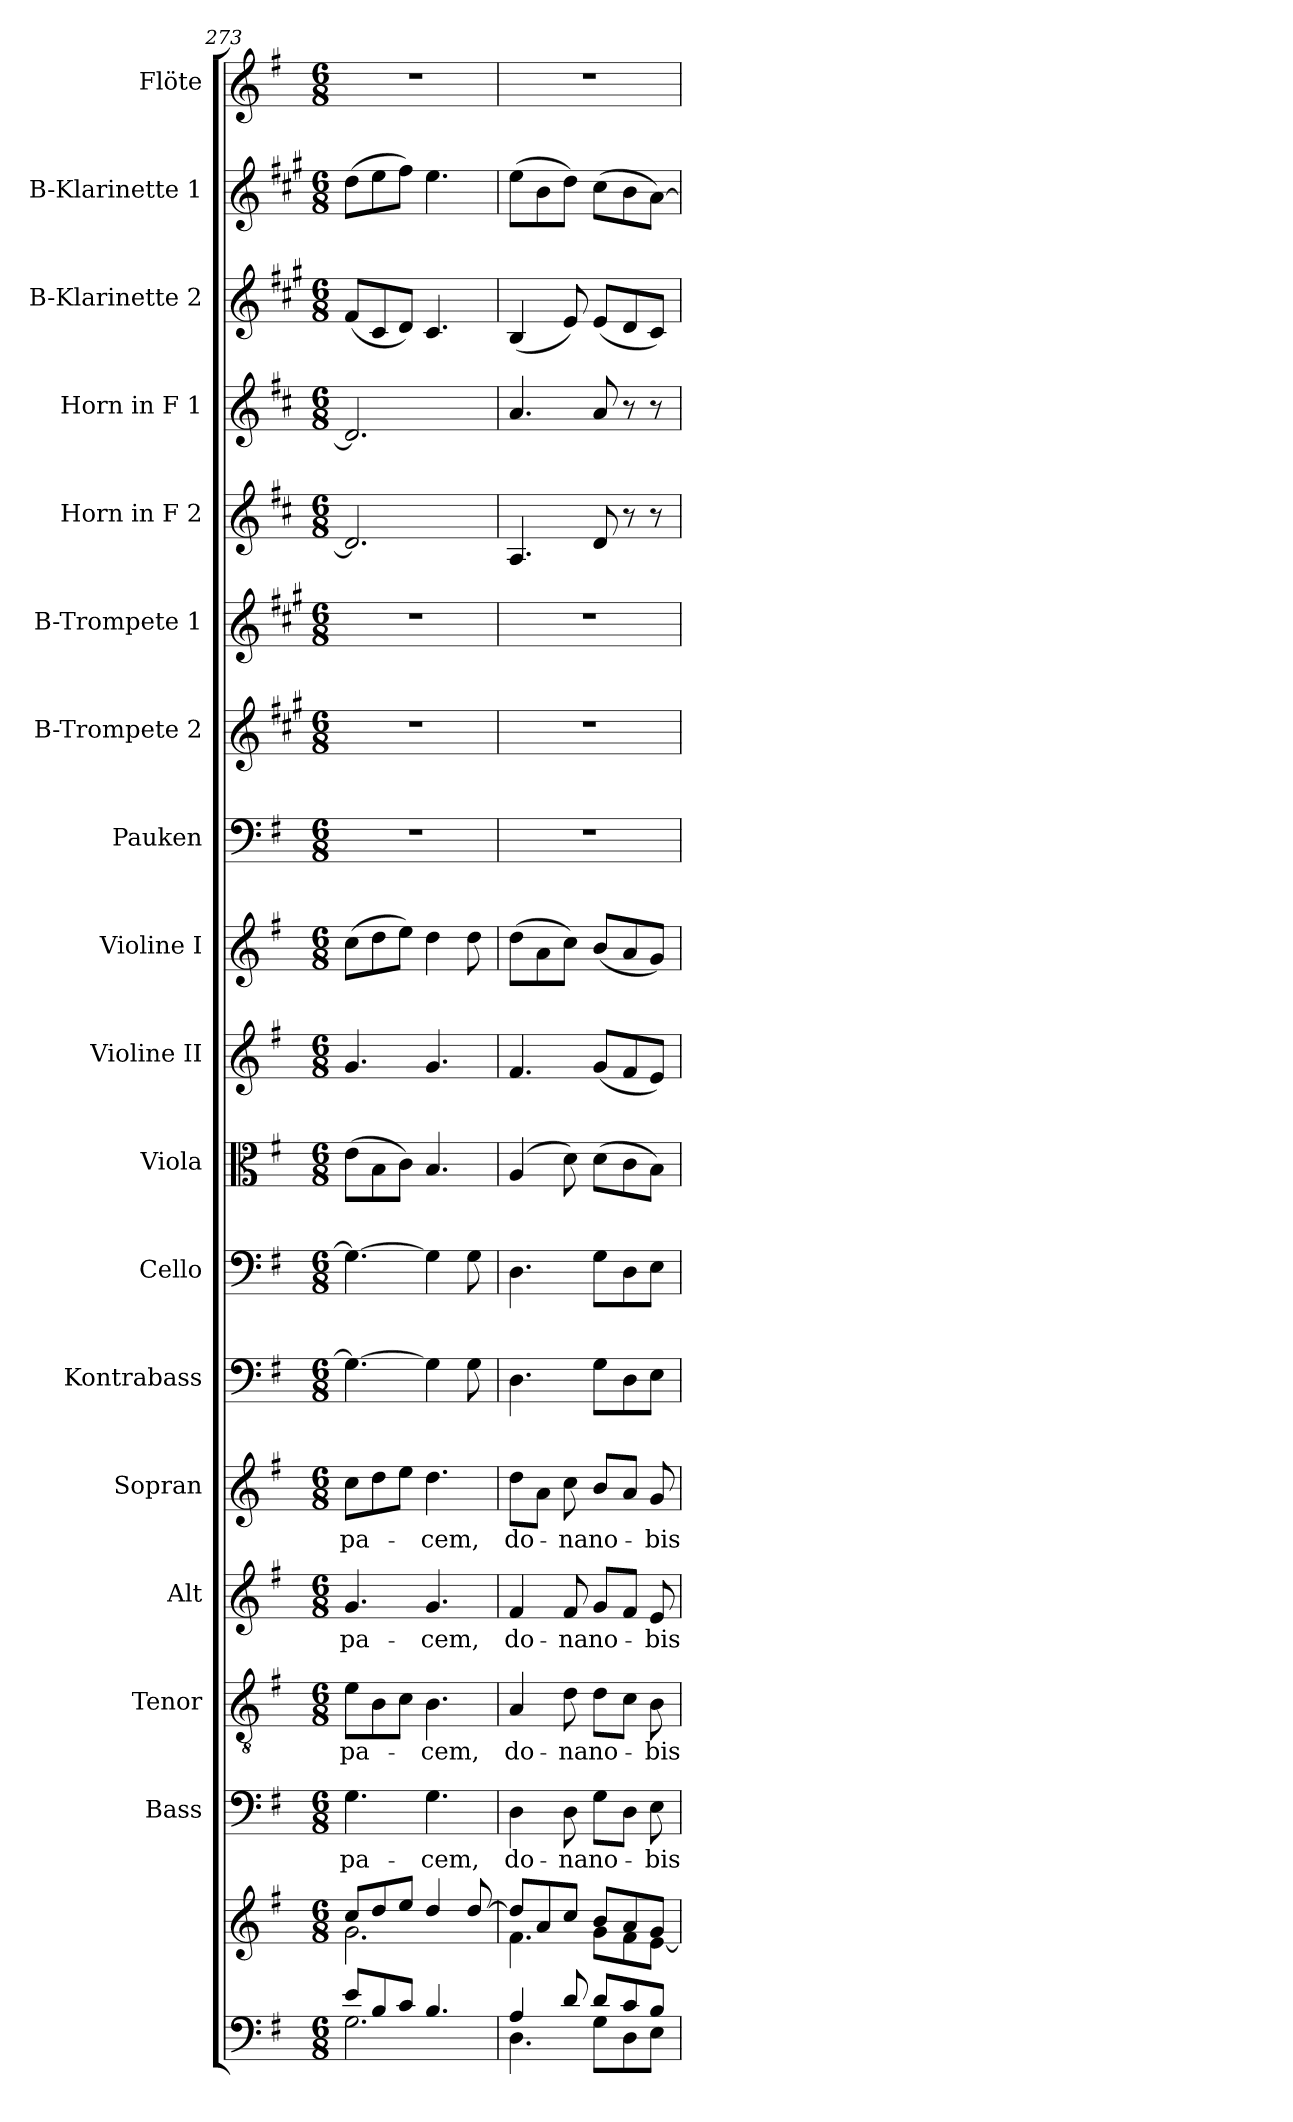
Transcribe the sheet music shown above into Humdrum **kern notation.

**kern	**kern	**kern	**text	**kern	**text	**kern	**text	**kern	**text	**kern	**kern	**kern	**kern	**kern	**kern	**kern	**kern	**kern	**kern	**kern	**kern	**kern
*part18	*part18	*part17	*part17	*part16	*part16	*part15	*part15	*part14	*part14	*part13	*part12	*part11	*part10	*part9	*part8	*part7	*part6	*part5	*part4	*part3	*part2	*part1
*staff19	*staff18	*staff17	*staff17	*staff16	*staff16	*staff15	*staff15	*staff14	*staff14	*staff13	*staff12	*staff11	*staff10	*staff9	*staff8	*staff7	*staff6	*staff5	*staff4	*staff3	*staff2	*staff1
*	*	*I"Bass	*	*I"Tenor	*	*I"Alt	*	*I"Sopran	*	*I"Kontrabass	*I"Cello	*I"Viola	*I"Violine II	*I"Violine I	*I"Pauken	*I"B-Trompete 2	*I"B-Trompete 1	*I"Horn in F 2	*I"Horn in F 1	*I"B-Klarinette 2	*I"B-Klarinette 1	*I"Flöte
*	*	*I'B.	*	*I'T.	*	*I'A.	*	*I'S.	*	*I'Kb.	*	*I'Vla.	*I'Vl. II	*I'Vl. I	*I'Pk.	*I'Trp. 2	*I'Trp. 1	*	*	*I'Kl. 2	*I'Kl. 1	*I'Fl.
*clefF4	*clefG2	*clefF4	*	*clefGv2	*	*clefG2	*	*clefG2	*	*clefF4	*clefF4	*clefC3	*clefG2	*clefG2	*clefF4	*clefG2	*clefG2	*clefG2	*clefG2	*clefG2	*clefG2	*clefG2
*	*	*	*	*	*	*	*	*	*	*ITrd7c12	*	*	*	*	*	*ITrd1c2	*ITrd1c2	*ITrd4c7	*ITrd4c7	*ITrd1c2	*ITrd1c2	*
*k[f#]	*k[f#]	*k[f#]	*	*k[f#]	*	*k[f#]	*	*k[f#]	*	*k[f#]	*k[f#]	*k[f#]	*k[f#]	*k[f#]	*k[f#]	*k[f#]	*k[f#]	*k[f#]	*k[f#]	*k[f#]	*k[f#]	*k[f#]
*G:	*G:	*G:	*	*G:	*	*G:	*	*G:	*	*G:	*G:	*G:	*G:	*G:	*G:	*G:	*G:	*G:	*G:	*G:	*G:	*G:
*M6/8	*M6/8	*M6/8	*	*M6/8	*	*M6/8	*	*M6/8	*	*M6/8	*M6/8	*M6/8	*M6/8	*M6/8	*M6/8	*M6/8	*M6/8	*M6/8	*M6/8	*M6/8	*M6/8	*M6/8
=273	=273	=273	=273	=273	=273	=273	=273	=273	=273	=273	=273	=273	=273	=273	=273	=273	=273	=273	=273	=273	=273	=273
*^	*^	*	*	*	*	*	*	*	*	*	*	*	*	*	*	*	*	*	*	*	*	*
!	!	!	!	!	!LO:LY:b	!	!LO:LY:b	!	!LO:LY:b	!	!LO:LY:b	!	!	!	!	!	!	!	!	!	!	!	!	!
8e/L	2.G\	8cc/L	2.g\	4.G\	pa-	8e\L	pa-	4.g/	pa-	8cc\L	pa-	4.GG\_	4.G\_	(>8e\L	4.g/	(>8cc\L	2.r	2.r	2.r	2.G/]	2.G/]	(<8e/L	(>8cc\L	2.r
8B/	.	8dd/	.	.	.	8B\	.	.	.	8dd\	.	.	.	8B\	.	8dd\	.	.	.	.	.	8B/	8dd\	.
8c/J	.	8ee/J	.	.	.	8c\J	.	.	.	8ee\J	.	.	.	8c\J)	.	8ee\J)	.	.	.	.	.	8c/J)	8ee\J)	.
!	!	!	!	!	!LO:LY:b	!	!LO:LY:b	!	!LO:LY:b	!	!LO:LY:b	!	!	!	!	!	!	!	!	!	!	!	!	!
4.B/	.	4dd/	.	4.G\	-cem,	4.B\	-cem,	4.g/	-cem,	4.dd\	-cem,	4GG\]	4G\]	4.B/	4.g/	4dd\	.	.	.	.	.	4.B/	4.dd\	.
.	.	[>8dd/	.	.	.	.	.	.	.	.	.	8GG\	8G\	.	.	8dd\	.	.	.	.	.	.	.	.
=274	=274	=274	=274	=274	=274	=274	=274	=274	=274	=274	=274	=274	=274	=274	=274	=274	=274	=274	=274	=274	=274	=274	=274	=274
!	!	!	!	!	!LO:LY:b	!	!LO:LY:b	!	!LO:LY:b	!	!LO:LY:b	!	!	!	!	!	!	!	!	!	!	!	!	!
4A/	4.D\	8dd/L]	4.f#\	4D\	do-	4A/	do-	4f#/	do-	8dd\L	do-	4.DD\	4.D\	(4A/	4.f#/	(>8dd\L	2.r	2.r	2.r	4.D/	4.d/	(<4A/	(>8dd\L	2.r
.	.	8a/	.	.	.	.	.	.	.	8a\J	.	.	.	.	.	8a\	.	.	.	.	.	.	8a\	.
!	!	!	!	!	!LO:LY:b	!	!LO:LY:b	!	!LO:LY:b	!	!LO:LY:b	!	!	!	!	!	!	!	!	!	!	!	!	!
8d/	.	8cc/J	.	8D\	-na	8d\	-na	8f#/	-na	8cc\	-na	.	.	8d\)	.	8cc\J)	.	.	.	.	.	8d/)	8cc\J)	.
!	!	!	!	!	!LO:LY:b	!	!LO:LY:b	!	!LO:LY:b	!	!LO:LY:b	!	!	!	!	!	!	!	!	!	!	!	!	!
8d/L	8G\L	8b/L	8g\L	8G\L	no-	8d\L	no-	8g/L	no-	8b/L	no-	8GG\L	8G\L	(>8d\L	(<8g/L	(<8b/L	.	.	.	8G/	8d/	(<8d/L	(>8b\L	.
8c/	8D\	8a/	8f#\	8D\J	.	8c\J	.	8f#/J	.	8a/J	.	8DD\	8D\	8c\	8f#/	8a/	.	.	.	8r	8r	8c/	8a\	.
!	!	!	!	!	!LO:LY:b	!	!LO:LY:b	!	!LO:LY:b	!	!LO:LY:b	!	!	!	!	!	!	!	!	!	!	!	!	!
8B/J	8E\J	8g/J	[<8e\J	8E\	-bis	8B\	-bis	8e/	-bis	8g/	-bis	8EE\J	8E\J	8B\J)	8e/J)	8g/J)	.	.	.	8r	8r	8B/J)	[8g\J)	.
*v	*v	*	*	*	*	*	*	*	*	*	*	*	*	*	*	*	*	*	*	*	*	*	*	*
*	*v	*v	*	*	*	*	*	*	*	*	*	*	*	*	*	*	*	*	*	*	*	*	*
=	=	=	=	=	=	=	=	=	=	=	=	=	=	=	=	=	=	=	=	=	=	=
*-	*-	*-	*-	*-	*-	*-	*-	*-	*-	*-	*-	*-	*-	*-	*-	*-	*-	*-	*-	*-	*-	*-
